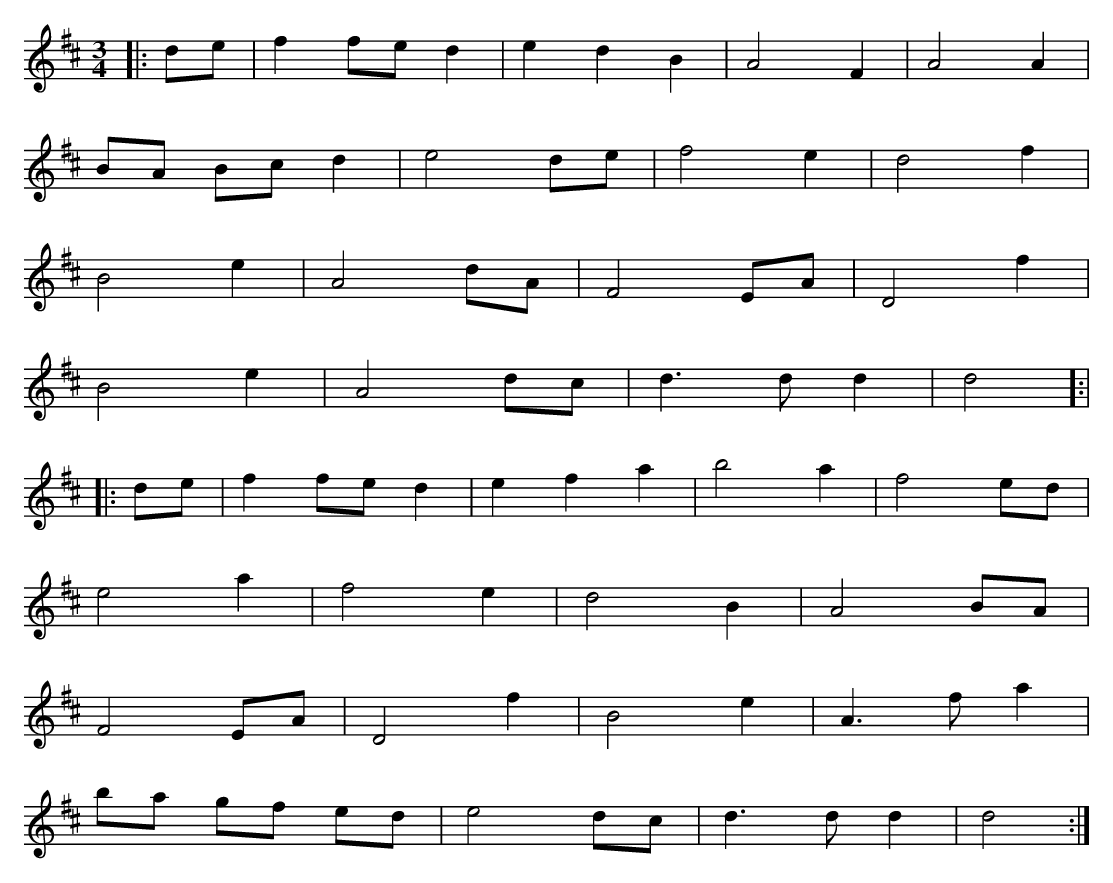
X:1
M:3/4
K:D
|:de|f2fed2|e2d2B2|A4F2|A4A2|
BA Bcd2|e4de|f4e2|d4f2|
B4e2|A4dA|F4EA|D4f2|
B4e2|A4dc|d3dd2|d4[:|
|:de|f2fed2|e2f2a2|b4a2|f4ed|
e4a2|f4e2|d4B2|A4BA|
F4EA|D4f2|B4e2|A3fa2|
ba gf ed|e4dc|d3dd2|d4:|
